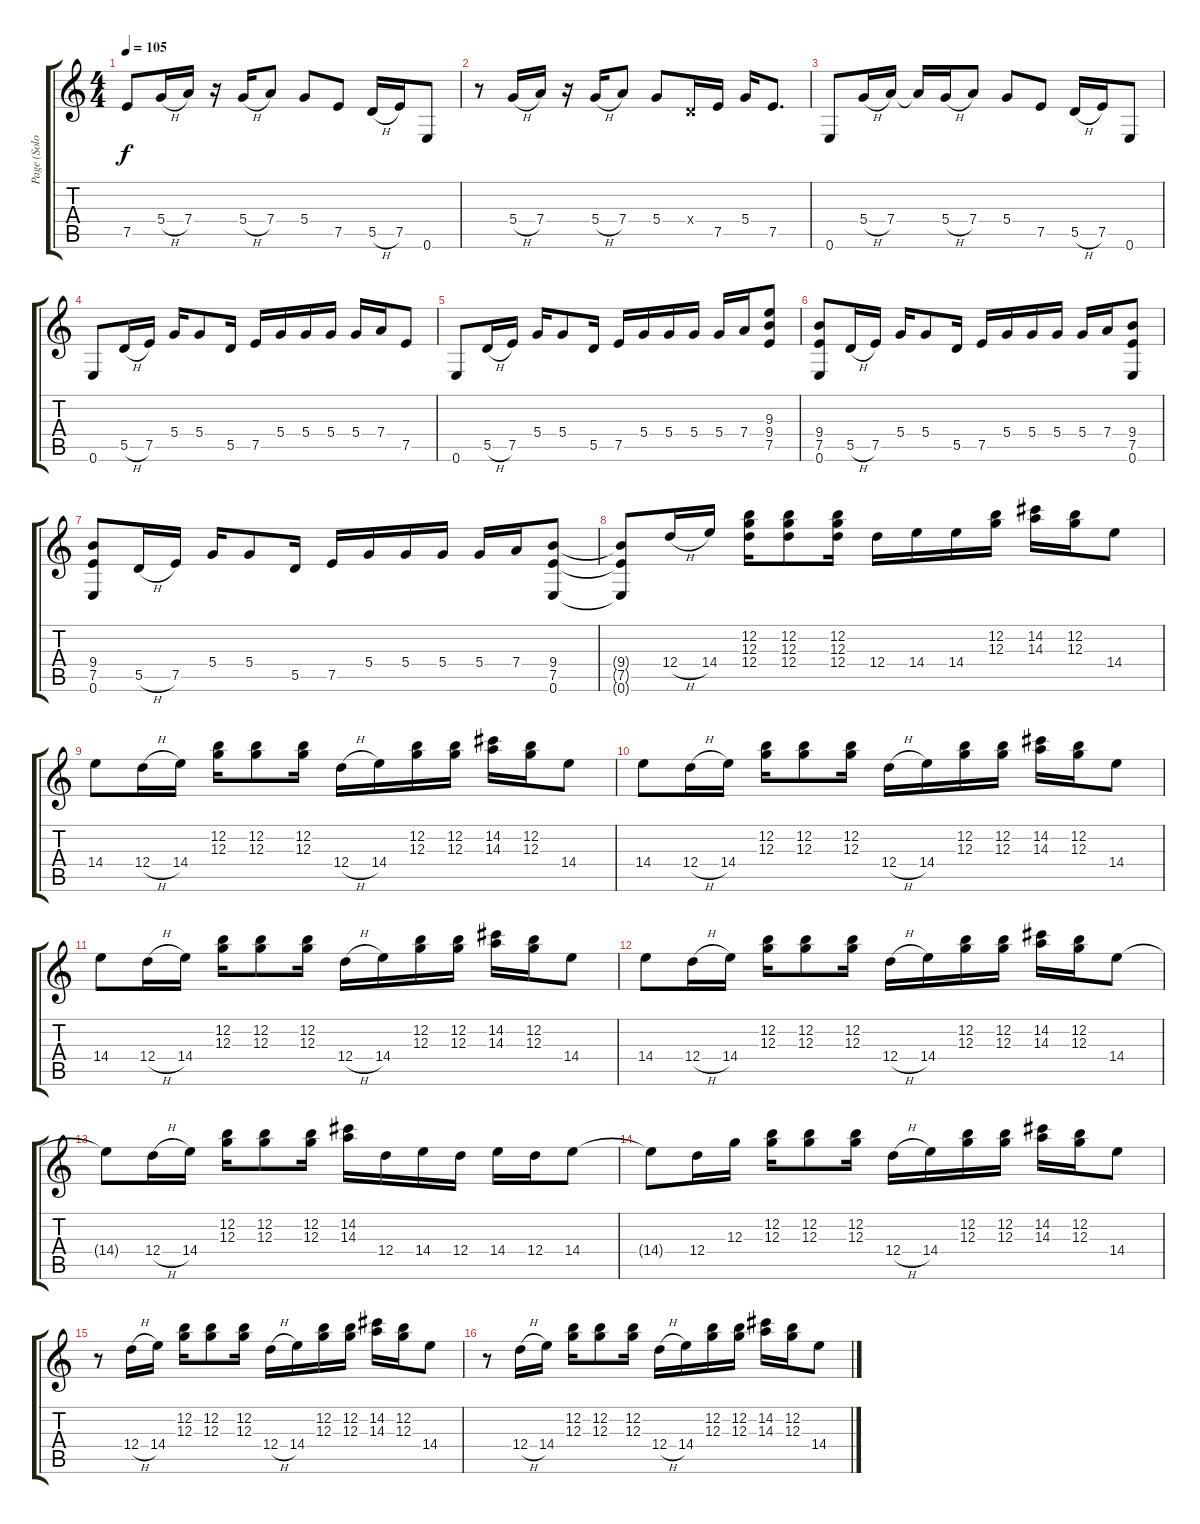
\track ("Page (Solo and Fills)" "Page (Solo") {instrument overdrivenguitar}
\staff {score tabs}
\tuning (E4 B3 G3 D3 A2 E2) {hide}
\ts (4 4)
\tempo 105
\clef g2
\ks c
7.5.8{dy f} 5.4{h}.16 7.4.16 r.16 5.4{h}.16 7.4.8 5.4.8 7.5.8 5.5{h}.16 7.5.16 0.6.8 |
r.8{balance 16} 5.4{h}.16 7.4.16 r.16 5.4{h}.16 7.4.8 5.4.8 0.4{x}.16 7.5.16 5.4.16 7.5.8{d} |
0.6.8 5.4{h}.16 7.4.16 7.4{t}.16 5.4{h}.16 7.4.8 5.4.8 7.5.8 5.5{h}.16 7.5.16 0.6.8 |
0.6.8{balance 0} 5.5{h}.16 7.5.16 5.4.16 5.4.8 5.5.16 7.5.16 5.4.16 5.4.16 5.4.16 5.4.16 7.4.16 7.5.8 |
0.6.8 5.5{h}.16 7.5.16 5.4.16 5.4.8 5.5.16 7.5.16 5.4.16 5.4.16 5.4.16 5.4.16 7.4.16 (9.3 9.4 7.5).8 |
(9.4 7.5 0.6).8{balance 16} 5.5{h}.16 7.5.16 5.4.16 5.4.8 5.5.16 7.5.16 5.4.16 5.4.16 5.4.16 5.4.16 7.4.16 (9.4 7.5 0.6).8 |
(9.4 7.5 0.6).8 5.5{h}.16 7.5.16 5.4.16 5.4.8 5.5.16 7.5.16 5.4.16 5.4.16 5.4.16 5.4.16 7.4.16 (9.4 7.5 0.6).8 |
(9.4{t} 7.5{t} 0.6{t}).8{balance 0} 12.4{h}.16 14.4.16 (12.2 12.3 12.4).16 (12.2 12.3 12.4).8 (12.2 12.3 12.4).16 12.4.16 14.4.16 14.4.16 (12.2 12.3).16 (14.2 14.3).16 (12.2 12.3).16 14.4.8 |
14.4.8 12.4{h}.16 14.4.16 (12.2 12.3).16 (12.2 12.3).8 (12.2 12.3).16 12.4{h}.16 14.4.16 (12.2 12.3).16 (12.2 12.3).16 (14.2 14.3).16 (12.2 12.3).16 14.4.8 |
14.4.8{volume 14 balance 16} 12.4{h}.16 14.4.16 (12.2 12.3).16 (12.2 12.3).8 (12.2 12.3).16 12.4{h}.16 14.4.16 (12.2 12.3).16 (12.2 12.3).16 (14.2 14.3).16 (12.2 12.3).16 14.4.8 |
14.4.8{volume 13} 12.4{h}.16 14.4.16 (12.2 12.3).16 (12.2 12.3).8 (12.2 12.3).16 12.4{h}.16 14.4.16 (12.2 12.3).16 (12.2 12.3).16 (14.2 14.3).16 (12.2 12.3).16 14.4.8 |
14.4.8{volume 12 balance 0} 12.4{h}.16 14.4.16 (12.2 12.3).16 (12.2 12.3).8 (12.2 12.3).16 12.4{h}.16 14.4.16 (12.2 12.3).16 (12.2 12.3).16 (14.2 14.3).16 (12.2 12.3).16 14.4.8 |
14.4{t}.8{volume 11} 12.4{h}.16 14.4.16 (12.2 12.3).16 (12.2 12.3).8 (12.2 12.3).16 (14.2 14.3).16 12.4.16 14.4.16 12.4.16 14.4.16 12.4.16 14.4.8 |
14.4{t}.8{volume 8 balance 16} 12.4.16 12.3.16 (12.2 12.3).16 (12.2 12.3).8 (12.2 12.3).16 12.4{h}.16 14.4.16 (12.2 12.3).16 (12.2 12.3).16 (14.2 14.3).16 (12.2 12.3).16 14.4.8 |
r.8 12.4{h}.16{volume 6} 14.4.16 (12.2 12.3).16 (12.2 12.3).8 (12.2 12.3).16 12.4{h}.16 14.4.16 (12.2 12.3).16 (12.2 12.3).16 (14.2 14.3).16 (12.2 12.3).16 14.4.8 |
r.8{volume 4 balance 0} 12.4{h}.16 14.4.16 (12.2 12.3).16 (12.2 12.3).8 (12.2 12.3).16 12.4{h}.16 14.4.16 (12.2 12.3).16 (12.2 12.3).16 (14.2 14.3).16 (12.2 12.3).16 14.4.8
